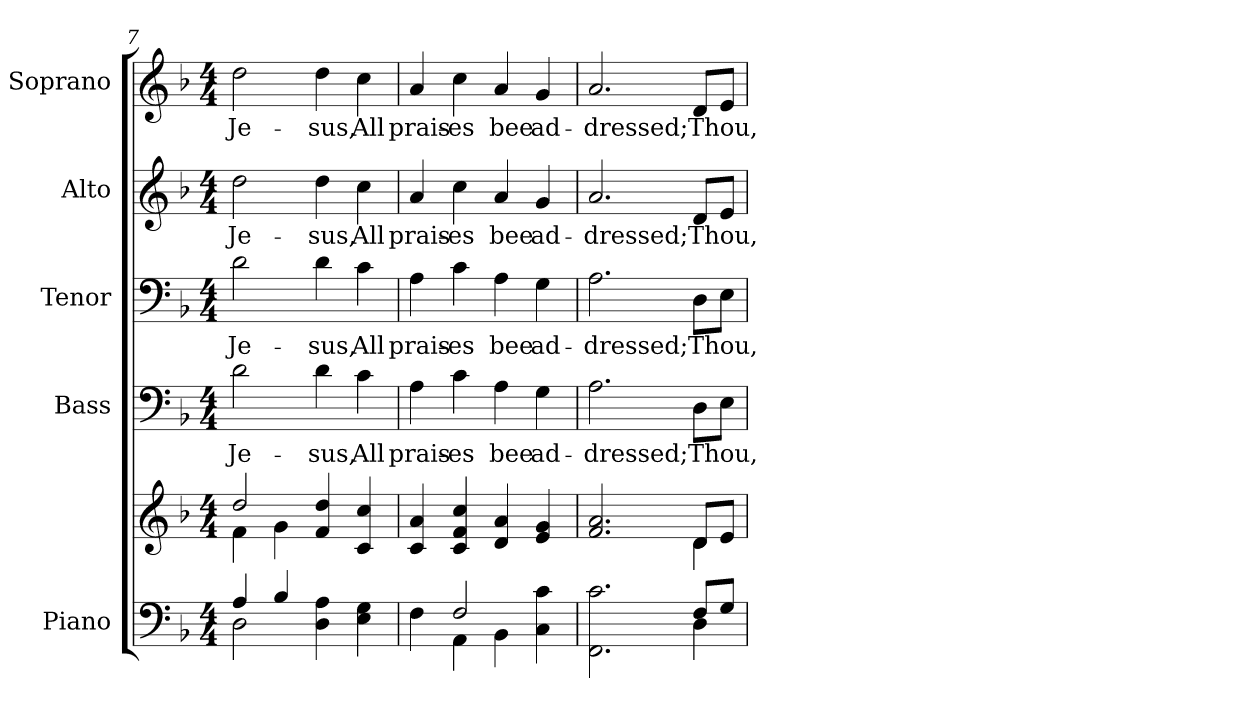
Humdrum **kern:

**kern	**kern	**kern	**text	**kern	**text	**kern	**text	**kern	**text
*part5	*part5	*part4	*part4	*part3	*part3	*part2	*part2	*part1	*part1
*staff6	*staff5	*staff4	*staff4	*staff3	*staff3	*staff2	*staff2	*staff1	*staff1
*I"Piano	*	*I"Bass	*	*I"Tenor	*	*I"Alto	*	*I"Soprano	*
*I'Pno.	*	*I'B.	*	*I'T.	*	*I'A.	*	*I'S.	*
*clefF4	*clefG2	*clefF4	*	*clefF4	*	*clefG2	*	*clefG2	*
*k[b-]	*k[b-]	*k[b-]	*	*k[b-]	*	*k[b-]	*	*k[b-]	*
*F:	*F:	*F:	*	*F:	*	*F:	*	*F:	*
*M4/4	*M4/4	*M4/4	*	*M4/4	*	*M4/4	*	*M4/4	*
=7	=7	=7	=7	=7	=7	=7	=7	=7	=7
*^	*^	*	*	*	*	*	*	*	*
!	!	!	!	!	!LO:LY:b:color=#000000	!	!	!	!	!	!
!	!	!	!	!	!	!	!LO:LY:b:color=#000000	!	!	!	!
!	!	!	!	!	!	!	!	!	!LO:LY:b:color=#000000	!	!
!	!	!	!	!	!	!	!	!	!	!	!LO:LY:b:color=#000000
4Ai/	2Di\	2ddi/	4fi\	2di\	Je-	2di\	Je-	2ddi\	Je-	2ddi\	Je-
4B-i/	.	.	4gi\	.	.	.	.	.	.	.	.
!	!	!	!	!	!LO:LY:b:color=#000000	!	!	!	!	!	!
!	!	!	!	!	!	!	!LO:LY:b:color=#000000	!	!	!	!
!	!	!	!	!	!	!	!	!	!LO:LY:b:color=#000000	!	!
!	!	!	!	!	!	!	!	!	!	!	!LO:LY:b:color=#000000
4Di\ 4Ai	2ryy	4fi/ 4ddi	2ryy	4di\	-sus,	4di\	-sus,	4ddi\	-sus,	4ddi\	-sus,
!	!	!	!	!	!LO:LY:b:color=#000000	!	!	!	!	!	!
!	!	!	!	!	!	!	!LO:LY:b:color=#000000	!	!	!	!
!	!	!	!	!	!	!	!	!	!LO:LY:b:color=#000000	!	!
!	!	!	!	!	!	!	!	!	!	!	!LO:LY:b:color=#000000
4Ei\ 4Gi	.	4ci/ 4cci	.	4ci\	All	4ci\	All	4cci\	All	4cci\	All
*	*	*v	*v	*	*	*	*	*	*	*	*
!!LO:PB:g=z
=8	=8	=8	=8	=8	=8	=8	=8	=8	=8	=8
!	!	!	!	!LO:LY:b:color=#000000	!	!	!	!	!	!
!	!	!	!	!	!	!LO:LY:b:color=#000000	!	!	!	!
!	!	!	!	!	!	!	!	!LO:LY:b:color=#000000	!	!
!	!	!	!	!	!	!	!	!	!	!LO:LY:b:color=#000000
4Fi\	4ryy	4ci/ 4ai	4Ai\	prais-	4Ai\	prais-	4ai/	prais-	4ai/	prais-
!	!	!	!	!LO:LY:b:color=#000000	!	!	!	!	!	!
!	!	!	!	!	!	!LO:LY:b:color=#000000	!	!	!	!
!	!	!	!	!	!	!	!	!LO:LY:b:color=#000000	!	!
!	!	!	!	!	!	!	!	!	!	!LO:LY:b:color=#000000
2Fi/	4AAi\	4ci/ 4fi 4cci	4ci\	-es	4ci\	-es	4cci\	-es	4cci\	-es
!	!	!	!	!LO:LY:b:color=#000000	!	!	!	!	!	!
!	!	!	!	!	!	!LO:LY:b:color=#000000	!	!	!	!
!	!	!	!	!	!	!	!	!LO:LY:b:color=#000000	!	!
!	!	!	!	!	!	!	!	!	!	!LO:LY:b:color=#000000
.	4BB-i\	4di/ 4ai	4Ai\	bee	4Ai\	bee	4ai/	bee	4ai/	bee
!	!	!	!	!LO:LY:b:color=#000000	!	!	!	!	!	!
!	!	!	!	!	!	!LO:LY:b:color=#000000	!	!	!	!
!	!	!	!	!	!	!	!	!LO:LY:b:color=#000000	!	!
!	!	!	!	!	!	!	!	!	!	!LO:LY:b:color=#000000
4Ci\ 4ci	4ryy	4ei/ 4gi	4Gi\	ad-	4Gi\	ad-	4gi/	ad-	4gi/	ad-
=9	=9	=9	=9	=9	=9	=9	=9	=9	=9	=9
*	*	*^	*	*	*	*	*	*	*	*
!	!	!	!	!	!LO:LY:b:color=#000000	!	!	!	!	!	!
!	!	!	!	!	!	!	!LO:LY:b:color=#000000	!	!	!	!
!	!	!	!	!	!	!	!	!	!LO:LY:b:color=#000000	!	!
!	!	!	!	!	!	!	!	!	!	!	!LO:LY:b:color=#000000
2.FFi\ 2.ci	2ryy	2.fi/ 2.ai	2ryy	2.Ai\	-dressed;	2.Ai\	-dressed;	2.ai/	-dressed;	2.ai/	-dressed;
.	4ryy	.	4ryy	.	.	.	.	.	.	.	.
!	!	!	!	!	!LO:LY:b:color=#000000	!	!	!	!	!	!
!	!	!	!	!	!	!	!LO:LY:b:color=#000000	!	!	!	!
!	!	!	!	!	!	!	!	!	!LO:LY:b:color=#000000	!	!
!	!	!	!	!	!	!	!	!	!	!	!LO:LY:b:color=#000000
8Fi/L	4Di\	8di/L	4di\	8Di\L	Thou,	8Di\L	Thou,	8di/L	Thou,	8di/L	Thou,
8Gi/J	.	8ei/J	.	8Ei\J	.	8Ei\J	.	8ei/J	.	8ei/J	.
*v	*v	*	*	*	*	*	*	*	*	*	*
*	*v	*v	*	*	*	*	*	*	*	*
=	=	=	=	=	=	=	=	=	=
*-	*-	*-	*-	*-	*-	*-	*-	*-	*-
